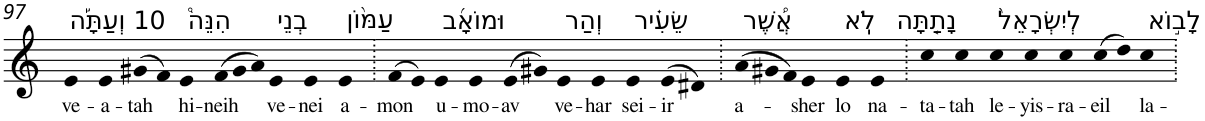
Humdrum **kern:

**kern	**text
*part1	*part1
*staff1	*staff1
*I"Piano	*
*I'Pno	*
!!LO:PB:g=z
*clefG2	*
*k[]	*
=97	=97
!LO:TX:a:t=10 וְעַתָּ֡ה	!
!	!LO:LY:b
4e	ve-
!	!LO:LY:b
4e	-a-
!	!LO:LY:b
(>8g#X	-tah
8f)	.
!LO:TX:a:t=הִנֵּה֩	!
!	!LO:LY:b
4e	hi-
*Xtuplet	*
!	!LO:LY:b
(>12f	-neih
12g#	.
12a)	.
!LO:TX:a:t=בְנֵי	!
!	!LO:LY:b
4e	ve-
!	!LO:LY:b
4e	-nei
!LO:TX:a:t=עַמּ֨וֹן	!
!	!LO:LY:b
4e	a-
=98.	=98.
!	!LO:LY:b
(>8f	-mon
8e)	.
!LO:TX:a:t=וּמוֹאָ֜ב	!
!	!LO:LY:b
4e	u-
!	!LO:LY:b
4e	-mo-
!	!LO:LY:b
(>8e	-av
8g#X)	.
!LO:TX:a:t=וְהַר	!
!	!LO:LY:b
4e	ve-
!	!LO:LY:b
4e	-har
!LO:TX:a:t=שֵׂעִ֗יר	!
!	!LO:LY:b
4e	sei-
!	!LO:LY:b
(>8e	-ir
8d#X)	.
=99.	=99.
!LO:TX:a:t=אֲ֠שֶׁר	!
!	!LO:LY:b
(>12a	a-
12g#X	.
12f)	.
!	!LO:LY:b
4e	-sher
!LO:TX:a:t=לֹֽא	!
!	!LO:LY:b
4e	lo
!LO:TX:a:t=נָתַ֤תָּה	!
!	!LO:LY:b
4e	na-
=100.	=100.
!	!LO:LY:b
4cc	-ta-
!	!LO:LY:b
4cc	-tah
!LO:TX:a:t=לְיִשְׂרָאֵל֙	!
!	!LO:LY:b
4cc	le-
!	!LO:LY:b
4cc	-yis-
!	!LO:LY:b
4cc	-ra-
!	!LO:LY:b
(>8cc	-eil
8dd)	.
!LO:TX:a:t=לָב֣וֹא	!
!	!LO:LY:b
4cc	la-
=.	=.
*-	*-
